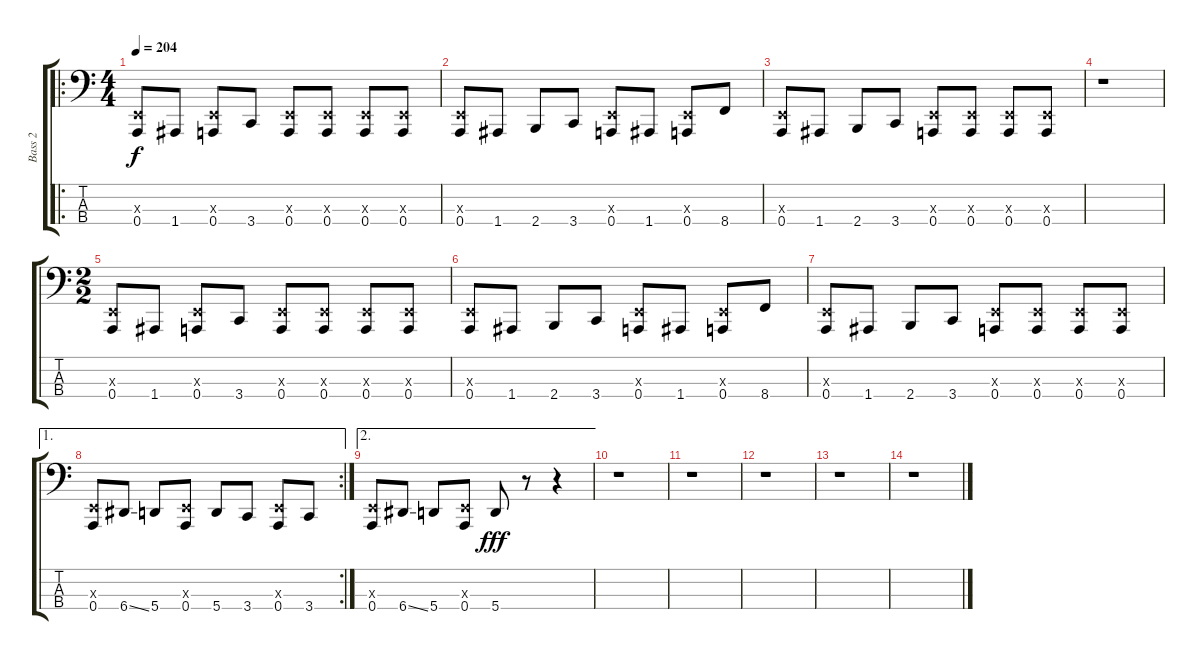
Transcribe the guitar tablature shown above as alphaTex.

\track ("Bass 2" "Bass 2") {instrument electricbasspick}
\staff {score tabs}
\tuning (D2 A1 E1 A0) {hide}
\ro
\ts (4 4)
\tempo 204
\clef f4
\ks c
(0.3{x} 0.4).8{dy f} 1.4.8 (0.3{x} 0.4).8 3.4.8 (0.3{x} 0.4).8 (0.3{x} 0.4).8 (0.3{x} 0.4).8 (0.3{x} 0.4).8 |
(0.3{x} 0.4).8 1.4.8 2.4.8 3.4.8 (0.3{x} 0.4).8 1.4.8 (0.3{x} 0.4).8 8.4.8 |
(0.3{x} 0.4).8 1.4.8 2.4.8 3.4.8 (0.3{x} 0.4).8 (0.3{x} 0.4).8 (0.3{x} 0.4).8 (0.3{x} 0.4).8 |
r.1 |
\ts (2 2)
(0.3{x} 0.4).8 1.4.8 (0.3{x} 0.4).8 3.4.8 (0.3{x} 0.4).8 (0.3{x} 0.4).8 (0.3{x} 0.4).8 (0.3{x} 0.4).8 |
(0.3{x} 0.4).8 1.4.8 2.4.8 3.4.8 (0.3{x} 0.4).8 1.4.8 (0.3{x} 0.4).8 8.4.8 |
(0.3{x} 0.4).8 1.4.8 2.4.8 3.4.8 (0.3{x} 0.4).8 (0.3{x} 0.4).8 (0.3{x} 0.4).8 (0.3{x} 0.4).8 |
\ae 1
\rc 2
(0.3{x} 0.4).8 6.4{ss}.8 5.4.8 (0.3{x} 0.4).8 5.4.8 3.4.8 (0.3{x} 0.4).8 3.4.8 |
\ae 2
(0.3{x} 0.4).8 6.4{ss}.8 5.4.8 (0.3{x} 0.4).8 5.4.8{dy fff} r.8 r.4 |
r.1 |
r.1 |
r.1 |
r.1 |
r.1
